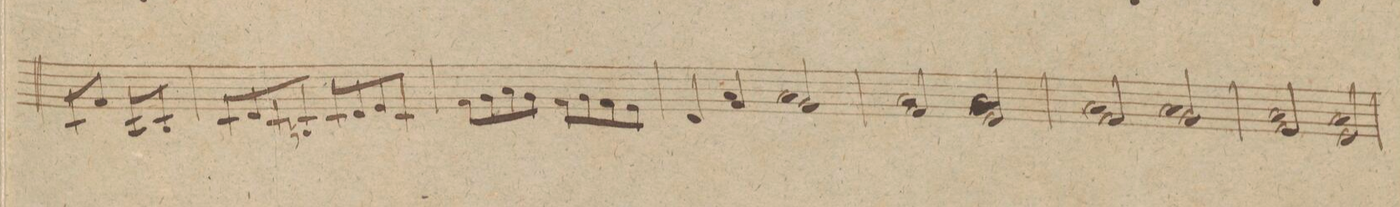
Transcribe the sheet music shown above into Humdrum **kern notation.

**kern	**dynam
*I"Violino IIdo	*
*clefG2	*
*k[]	*
*met(c|)	*
*M2/2	*
8c/L	.
8f/J	.
8A/L	.
8B/J	.
=33	=33
8c/L	.
8d/	.
8c/	.
8Bn/J	.
8c/L	.
8d/	.
8e/	.
8c/J	.
=34	=34
8f\L	.
8g\	.
8a\	.
8g\J	.
8f\L	.
8g\	.
8f\	.
8e\J	.
=35	=35
4d/	.
4a 4f/	.
2a 2f/	.
=36	=36
2a 2f/	.
2a 2e/	.
=37	=37
2a 2f/	.
2a 2g/	.
=38	=38
2a 2f/	.
2a 2e/	.
=39	=39
*-	*-
